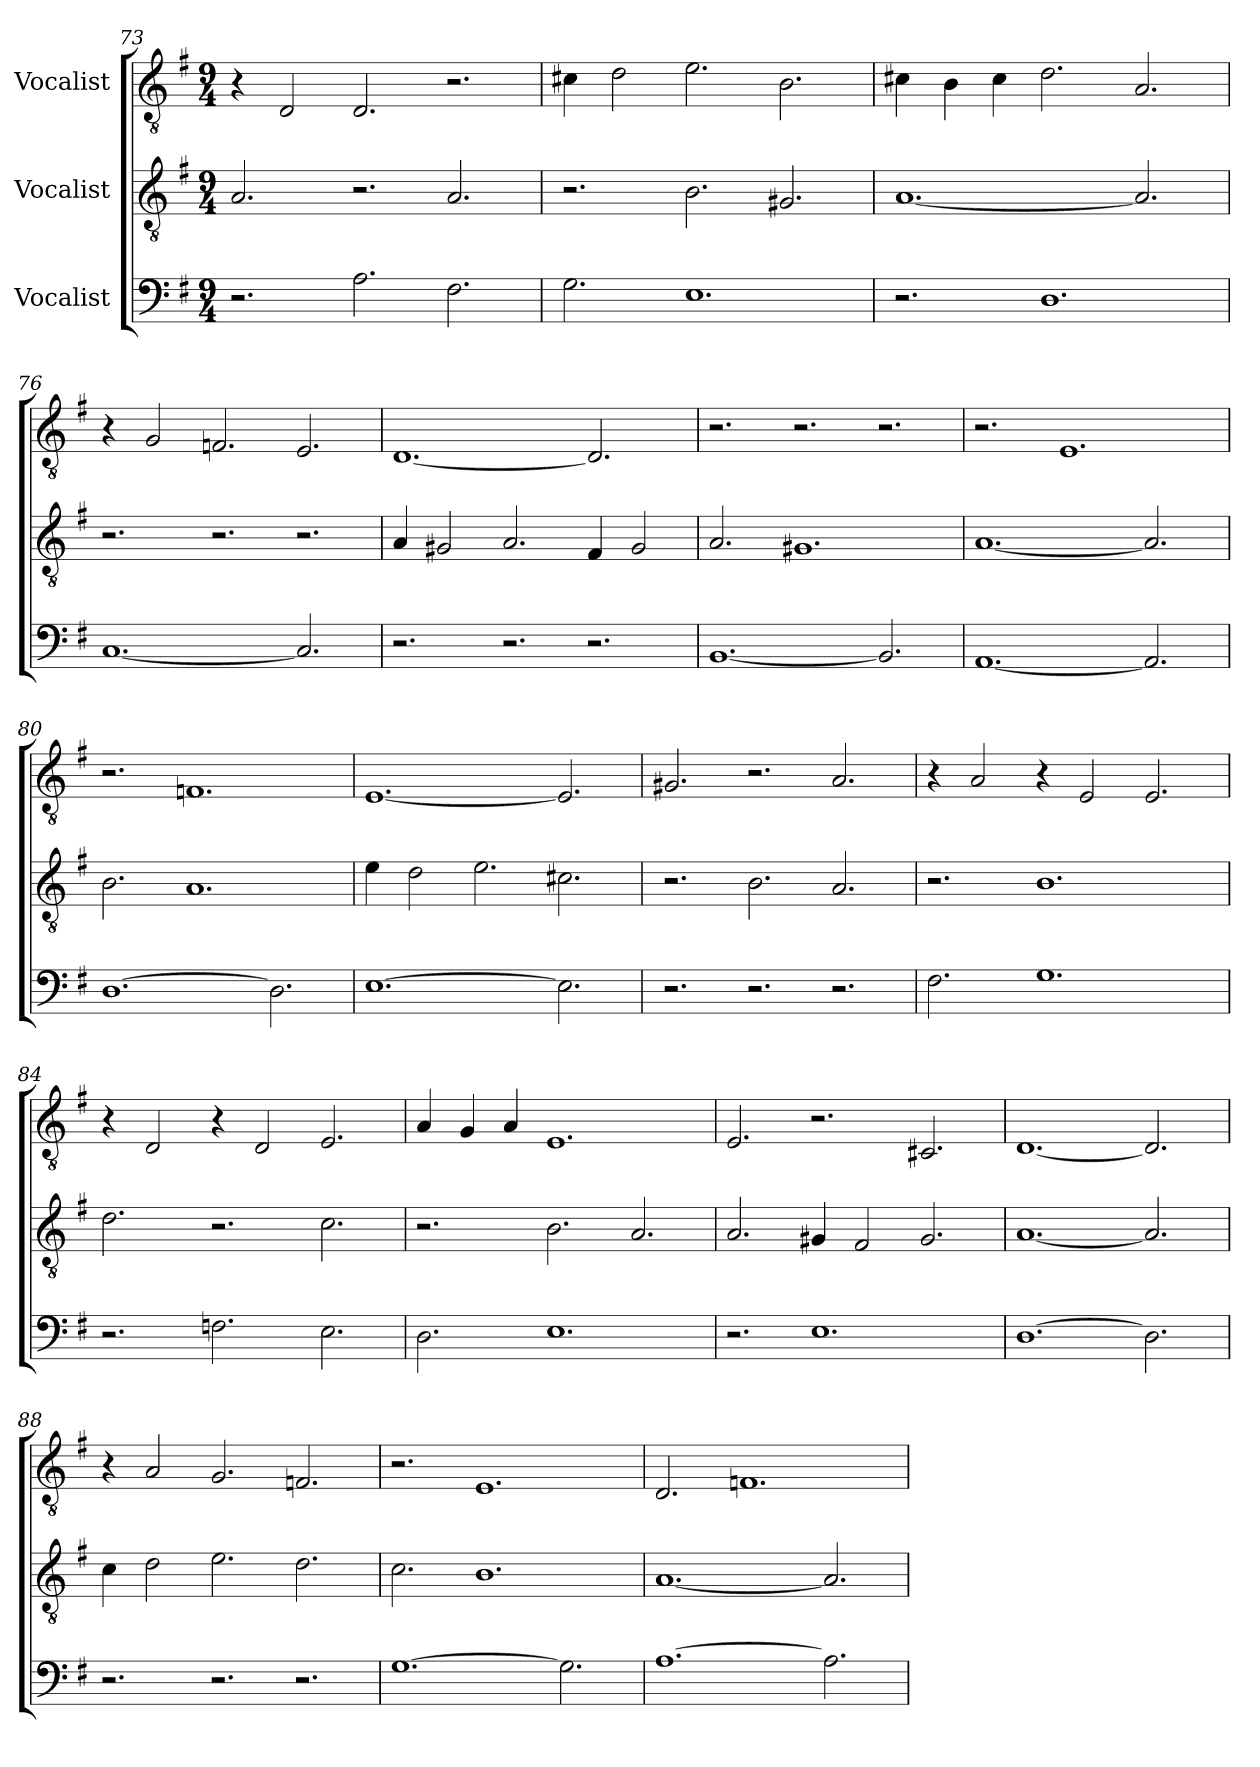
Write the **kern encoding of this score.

**kern	**kern	**kern
*part3	*part2	*part1
*staff3	*staff2	*staff1
*I"Vocalist	*I"Vocalist	*I"Vocalist
*clefF4	*clefGv2	*clefGv2
*k[f#]	*k[f#]	*k[f#]
*M9/4	*M9/4	*M9/4
=73	=73	=73
2.r	2.A/	4r
.	.	2D/
2.A\	2.r	2.D/
2.F#\	2.A/	2.r
=74	=74	=74
2.G\	2.r	4c#X\
.	.	2d\
1.E	2.B\	2.e\
.	2.G#X/	2.B\
=75	=75	=75
2.r	[1.A	4c#X\
.	.	4B\
.	.	4c#\
1.D	.	2.d\
.	2.A/]	2.A/
=76	=76	=76
[1.C	2.r	4r
.	.	2G/
.	2.r	2.Fn/
2.C/]	2.r	2.E/
=77	=77	=77
2.r	4A/	[1.D
.	2G#X/	.
2.r	2.A/	.
2.r	4F#/	2.D/]
.	2G#/	.
=78	=78	=78
[1.BB	2.A/	2.r
.	1.G#X	2.r
2.BB/]	.	2.r
=79	=79	=79
[1.AA	[1.A	2.r
.	.	1.E
2.AA/]	2.A/]	.
=80	=80	=80
[1.D	2.B\	2.r
.	1.A	1.Fn
2.D\]	.	.
=81	=81	=81
[1.E	4e\	[1.E
.	2d\	.
.	2.e\	.
2.E\]	2.c#X\	2.E/]
=82	=82	=82
2.r	2.r	2.G#X/
2.r	2.B\	2.r
2.r	2.A/	2.A/
=83	=83	=83
2.F#\	2.r	4r
.	.	2A/
1.G	1.B	4r
.	.	2E/
.	.	2.E/
=84	=84	=84
2.r	2.d\	4r
.	.	2D/
2.Fn\	2.r	4r
.	.	2D/
2.E\	2.c\	2.E/
=85	=85	=85
2.D\	2.r	4A/
.	.	4G/
.	.	4A/
1.E	2.B\	1.E
.	2.A/	.
=86	=86	=86
2.r	2.A/	2.E/
1.E	4G#X/	2.r
.	2F#/	.
.	2.G#/	2.C#X/
=87	=87	=87
[1.D	[1.A	[1.D
2.D\]	2.A/]	2.D/]
=88	=88	=88
2.r	4c\	4r
.	2d\	2A/
2.r	2.e\	2.G/
2.r	2.d\	2.Fn/
=89	=89	=89
[1.G	2.c\	2.r
.	1.B	1.E
2.G\]	.	.
=90	=90	=90
[1.A	[1.A	2.D/
.	.	1.Fn
2.A\]	2.A/]	.
=	=	=
*-	*-	*-
